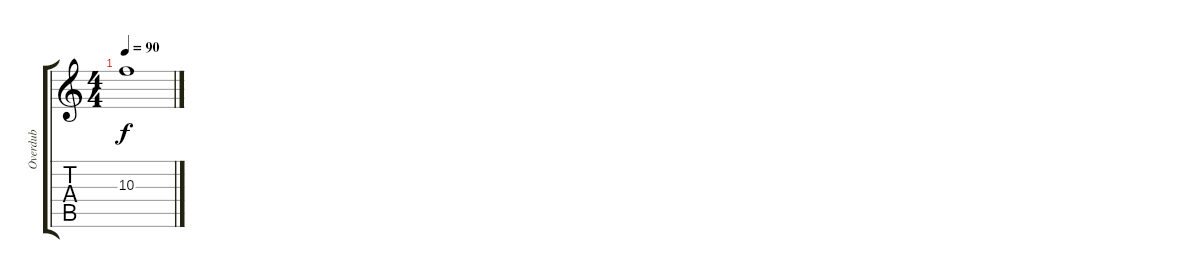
\track ("Overdub" "Overdub") {instrument distortionguitar}
\staff {score tabs}
\tuning (E4 B3 G3 D3 A2 D2) {hide}
\ts (4 4)
\tempo 90
\clef g2
\ks c
10.3{t}.1{dy f}
